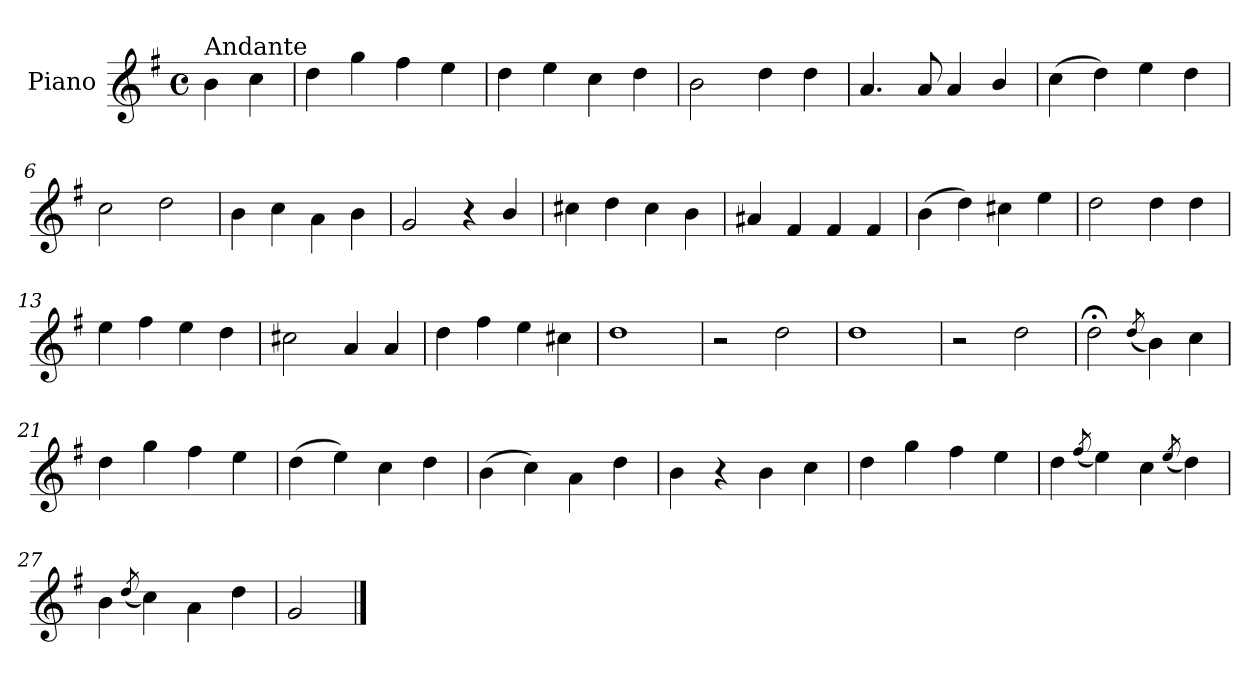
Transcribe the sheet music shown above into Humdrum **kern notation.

**kern
*part1
*staff1
*I"Piano
*I'Pno.
*clefG2
*k[f#]
*M4/4
*met(c)
=
!LO:TX:a:t=Andante
4b\
4cc\
=1
4dd\
4gg\
4ff#\
4ee\
=2
4dd\
4ee\
4cc\
4dd\
=3
2b\
4dd\
4dd\
=4
4.a/
8a/
4a/
4b/
!!LO:LB:g=z
=5
(>4cc\
4dd\)
4ee\
4dd\
=6
2cc\
2dd\
=7
4b\
4cc\
4a\
4b\
=8
2g/
4r
4b/
=9
4cc#X\
4dd\
4cc#\
4b\
=10
4a#X/
4f#/
4f#/
4f#/
!!LO:LB:g=z
=11
(>4b\
4dd\)
4cc#X\
4ee\
=12
2dd\
4dd\
4dd\
=13
4ee\
4ff#\
4ee\
4dd\
=14
2cc#X\
4a/
4a/
=15
4dd\
4ff#\
4ee\
4cc#X\
=16
1dd
=17
2r
2dd\
!!LO:LB:g=z
=18
1dd
=19
2r
2dd\
=20
2dd;<\
(<8qdd/
4b\)
4cc\
=21
4dd\
4gg\
4ff#\
4ee\
=22
(>4dd\
4ee\)
4cc\
4dd\
=23
(>4b\
4cc\)
4a\
4dd\
!!LO:LB:g=z
=24
4b\
4r
4b\
4cc\
=25
4dd\
4gg\
4ff#\
4ee\
=26
4dd\
(<8qff#/
4ee\)
4cc\
(<8qee/
4dd\)
=27
4b\
(<8qdd/
4cc\)
4a\
4dd\
=28
2g/
==
*-
